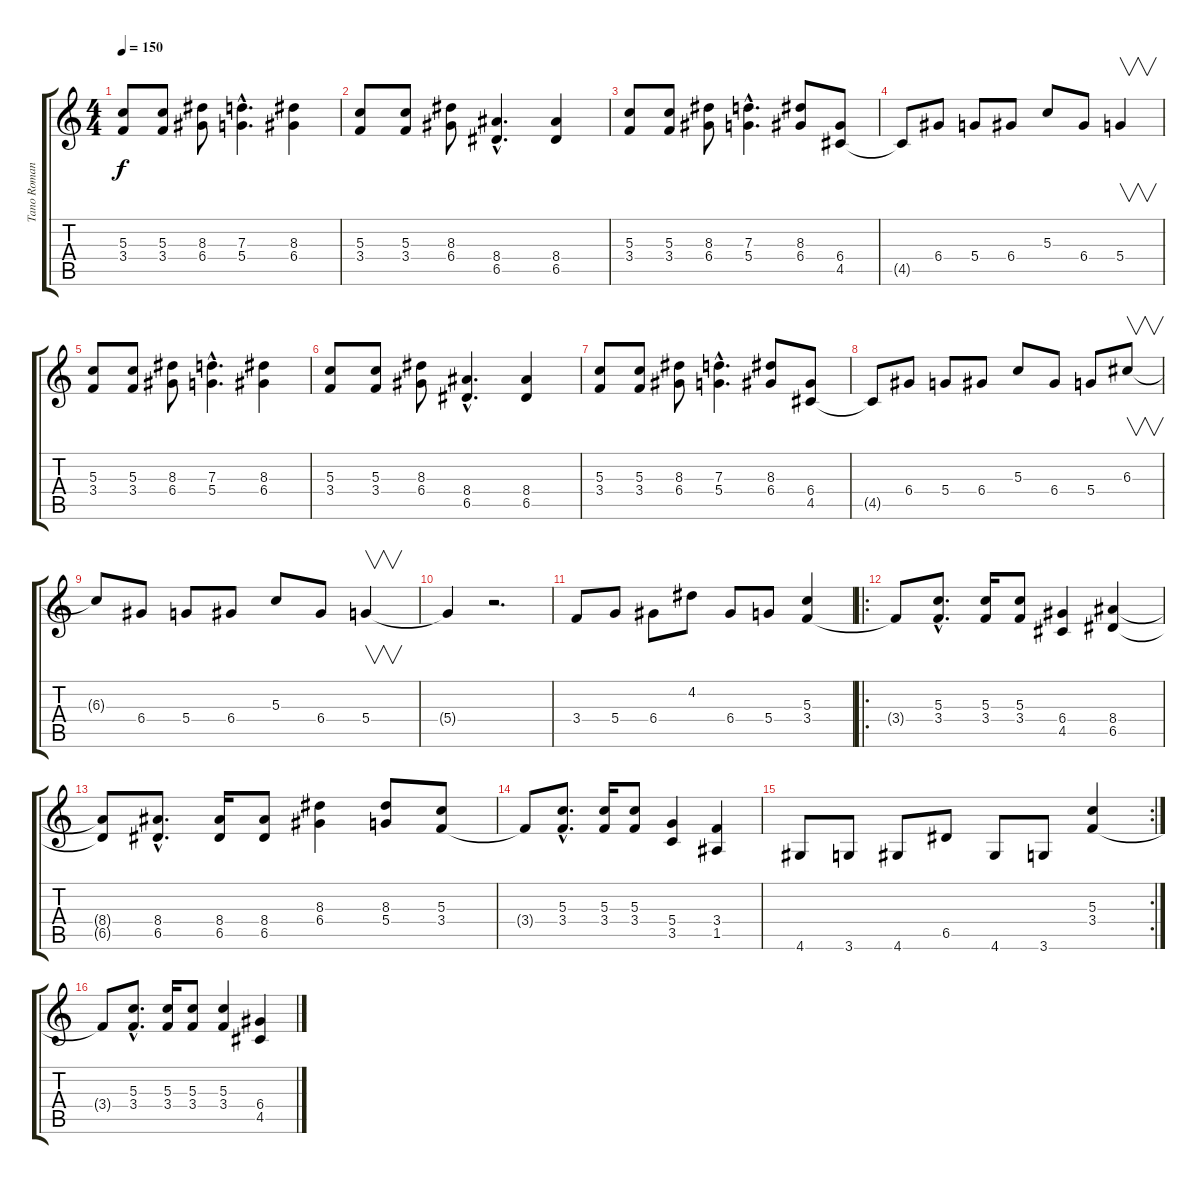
\track ("Tano Romano" "Tano Roman") {instrument distortionguitar}
\staff {score tabs}
\tuning (E4 B3 G3 D3 A2 E2) {hide}
\ts (4 4)
\tempo 150
\clef g2
\ks c
(5.3 3.4).8{dy f instrument distortionguitar} (5.3 3.4).8 (8.3 6.4).8 (7.3{hac} 5.4{hac}).4{d} (8.3 6.4).4 |
(5.3 3.4).8 (5.3 3.4).8 (8.3 6.4).8 (8.4{hac} 6.5{hac}).4{d} (8.4 6.5).4 |
(5.3 3.4).8 (5.3 3.4).8 (8.3 6.4).8 (7.3{hac} 5.4{hac}).4{d} (8.3 6.4).8 (6.4 4.5).8 |
4.5{t}.8 6.4.8 5.4.8 6.4.8 5.3.8 6.4.8 5.4.4{v} |
(5.3 3.4).8 (5.3 3.4).8 (8.3 6.4).8 (7.3{hac} 5.4{hac}).4{d} (8.3 6.4).4 |
(5.3 3.4).8 (5.3 3.4).8 (8.3 6.4).8 (8.4{hac} 6.5{hac}).4{d} (8.4 6.5).4 |
(5.3 3.4).8 (5.3 3.4).8 (8.3 6.4).8 (7.3{hac} 5.4{hac}).4{d} (8.3 6.4).8 (6.4 4.5).8 |
4.5{t}.8 6.4.8 5.4.8 6.4.8 5.3.8 6.4.8 5.4.8 6.3.8{v} |
6.3{t}.8 6.4.8 5.4.8 6.4.8 5.3.8 6.4.8 5.4.4{v} |
5.4{t}.4 r.2{d} |
3.4.8 5.4.8 6.4.8 4.2.8 6.4.8 5.4.8 (5.3 3.4).4 |
\ro
3.4{t}.8 (5.3{hac} 3.4{hac}).8{d} (5.3 3.4).16 (5.3 3.4).8 (6.4 4.5).4 (8.4 6.5).4 |
(8.4{t} 6.5{t}).8 (8.4{hac} 6.5{hac}).8{d} (8.4 6.5).16 (8.4 6.5).8 (8.3 6.4).4 (8.3 5.4).8 (5.3 3.4).8 |
3.4{t}.8 (5.3{hac} 3.4{hac}).8{d} (5.3 3.4).16 (5.3 3.4).8 (5.4 3.5).4 (3.4 1.5).4 |
\rc 2
4.6.8 3.6.8 4.6.8 6.5.8 4.6.8 3.6.8 (5.3 3.4).4 |
3.4{t}.8 (5.3{hac} 3.4{hac}).8{d} (5.3 3.4).16 (5.3 3.4).8 (5.3 3.4).4 (6.4 4.5).4
